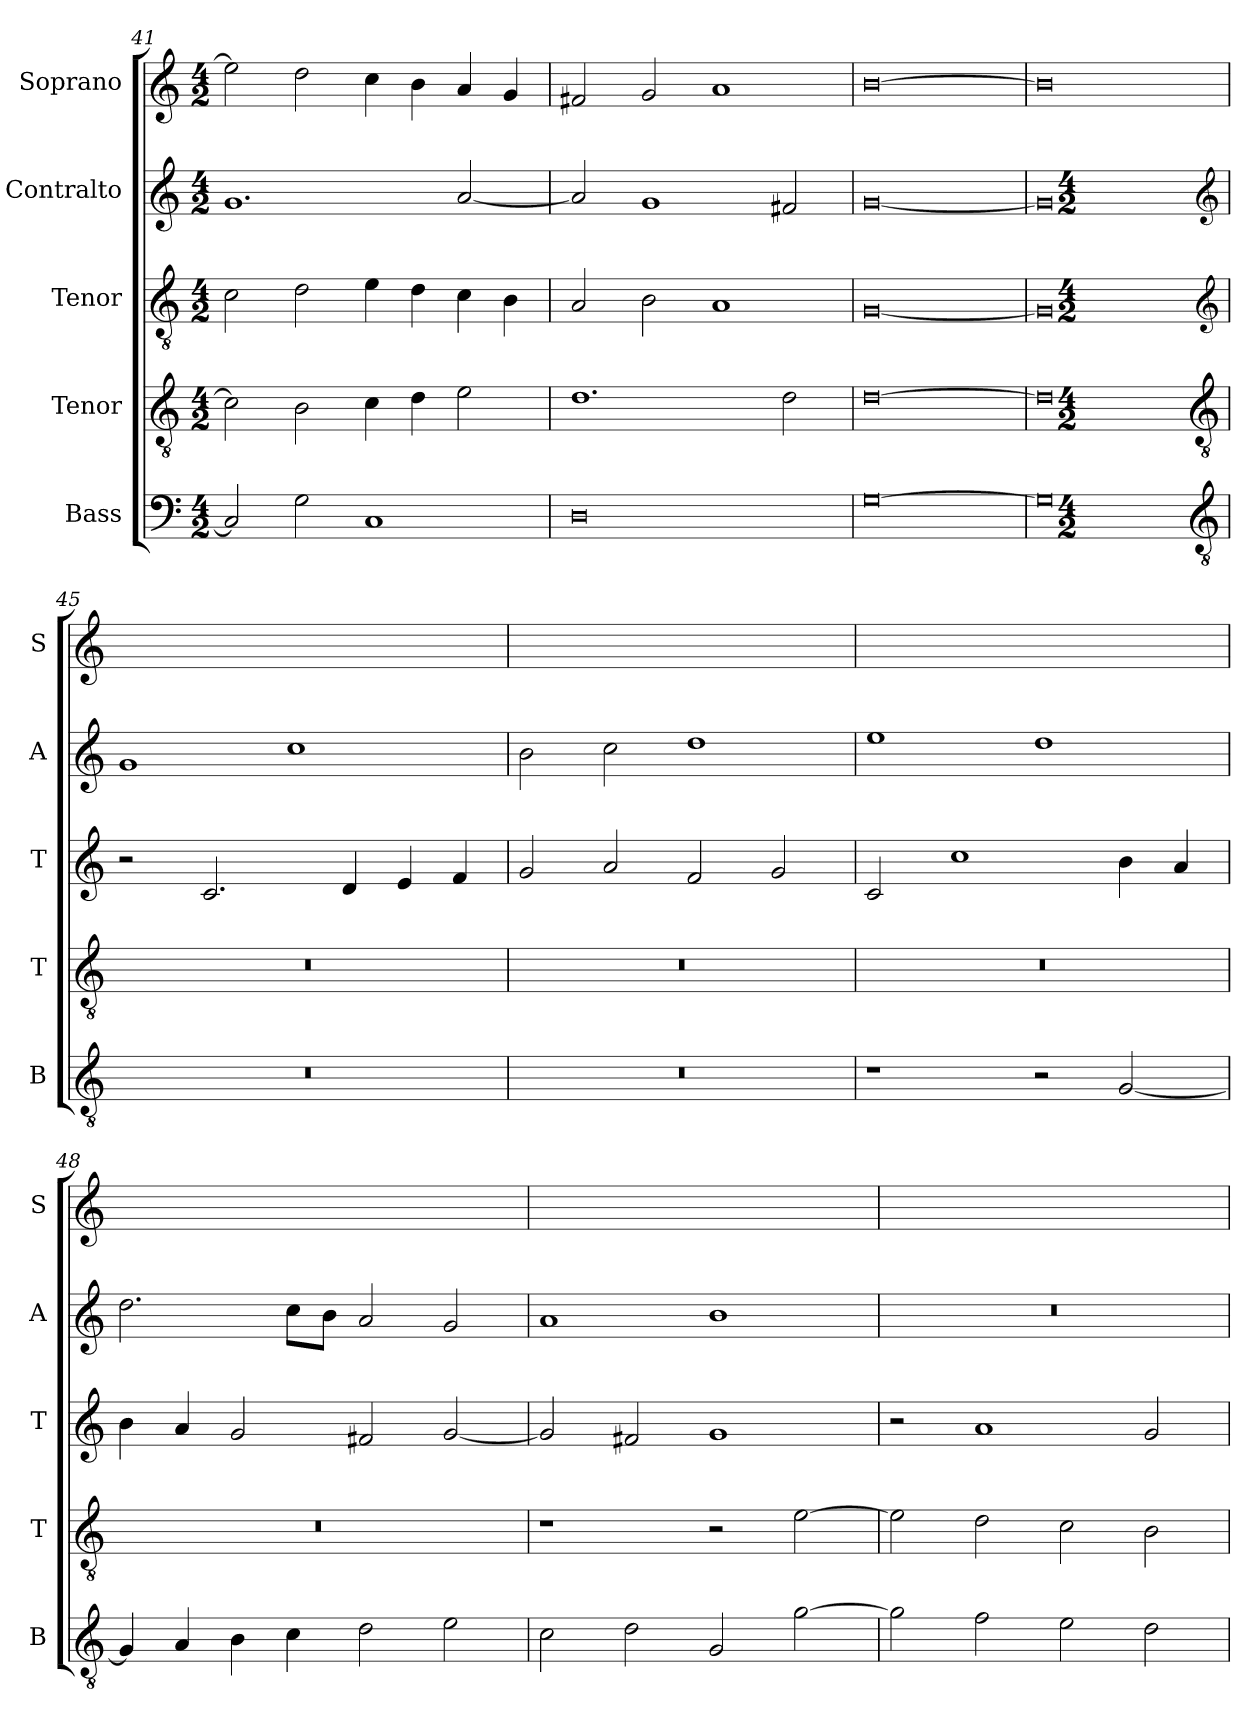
**kern	**kern	**kern	**kern	**kern
*part5	*part4	*part3	*part2	*part1
*staff5	*staff4	*staff3	*staff2	*staff1
*I"Bass	*I"Tenor	*I"Tenor	*I"Contralto	*I"Soprano
*I'B	*I'T	*I'T	*I'A	*I'S
*clefF4	*clefGv2	*clefGv2	*clefG2	*clefG2
*k[]	*k[]	*k[]	*k[]	*k[]
*G:mix	*G:mix	*G:mix	*G:mix	*G:mix
*M4/2	*M4/2	*M4/2	*M4/2	*M4/2
=41	=41	=41	=41	=41
2C]	2c]	2c	1.g	2ee]
2G	2B	2d	.	2dd
1C	4c	4e	.	4cc
.	4d	4d	.	4b
.	2e	4c	[2a	4a
.	.	4B	.	4g
=42	=42	=42	=42	=42
0D	1.d	2A	2a]	2f#X
.	.	2B	1g	2g
.	.	1A	.	1a
.	2d	.	2f#X	.
=43	=43	=43	=43	=43
[0G	[0d	[0G	[0g	[0b
=44	=44	=44	=44	=44
0G]	0d]	0G]	0g]	0b]
*clefGv2	*clefGv2	*clefG2	*clefG2	*
*k[]	*k[]	*k[]	*k[]	*
*G:mix	*G:mix	*G:mix	*G:mix	*
*M4/2	*M4/2	*M4/2	*M4/2	*
=45	=45	=45	=45	=45
0r	0r	2r	1g	0ryy
.	.	2.c	.	.
.	.	.	1cc	.
.	.	4d	.	.
.	.	4e	.	.
.	.	4f	.	.
=46	=46	=46	=46	=46
0r	0r	2g	2b	0ryy
.	.	2a	2cc	.
.	.	2f	1dd	.
.	.	2g	.	.
=47	=47	=47	=47	=47
1r	0r	2c	1ee	0ryy
.	.	1cc	.	.
2r	.	.	1dd	.
[2G	.	4b	.	.
.	.	4a	.	.
=48	=48	=48	=48	=48
4G]	0r	4b	2.dd	0ryy
4A	.	4a	.	.
4B	.	2g	.	.
4c	.	.	8cc\L	.
.	.	.	8b\J	.
2d	.	2f#X	2a	.
2e	.	[2g	2g	.
=49	=49	=49	=49	=49
2c	1r	2g]	1a	0ryy
2d	.	2f#X	.	.
2G	2r	1g	1b	.
[2g	[2e	.	.	.
=50	=50	=50	=50	=50
2g]	2e]	2r	0r	0ryy
2f	2d	1a	.	.
2e	2c	.	.	.
2d	2B	2g	.	.
=	=	=	=	=
*-	*-	*-	*-	*-
